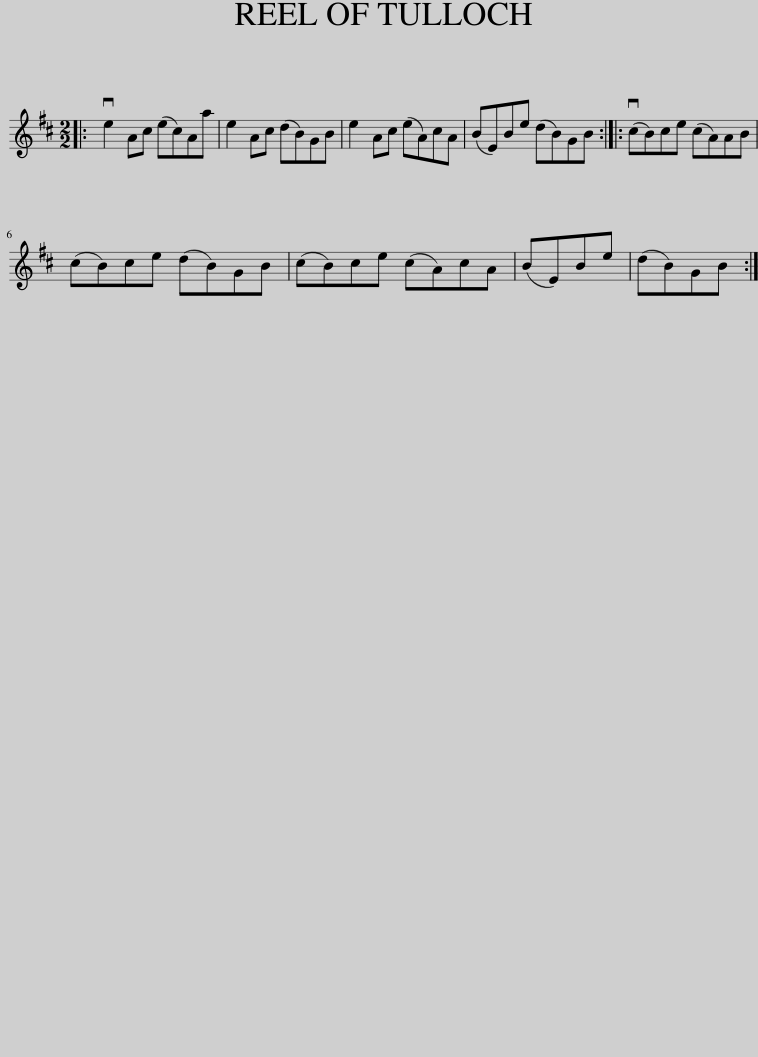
X:1
L:1/8
M:2/2
I:linebreak $
K:D
V:1 treble
V:1
|: ve2 Ac (ec)Aa | e2 Ac (dB)GB | e2 Ac (eA)cA | (BE)Be (dB)GB :: (vcB)ce (cA)AB |$ %5
 (cB)ce (dB)GB | (cB)ce (cA)cA | (BE)Be | (dB)GB :| %9
